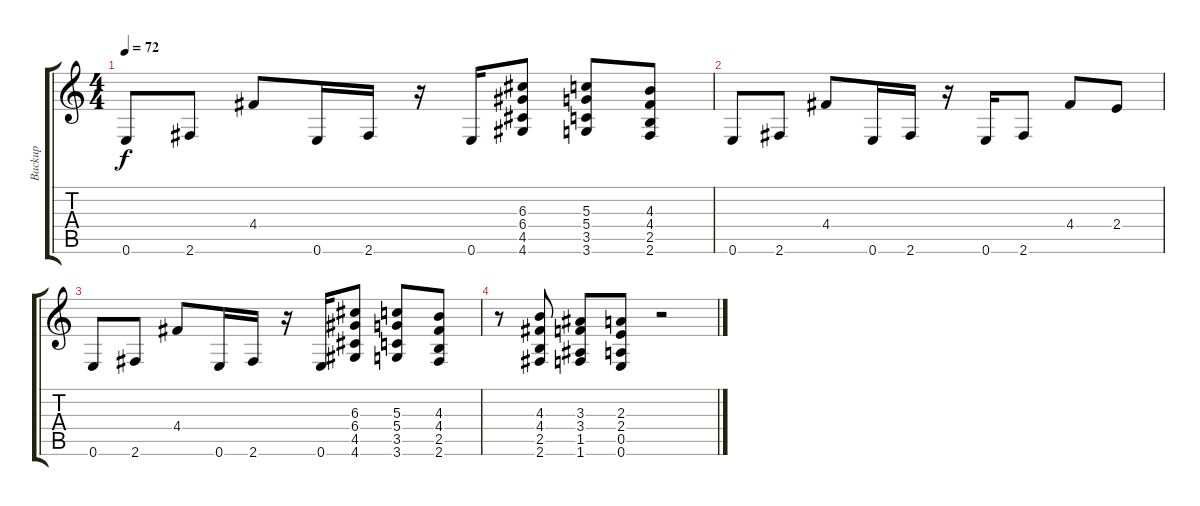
\track ("Backup" "Backup") {mute instrument overdrivenguitar}
\staff {score tabs}
\tuning (E4 B3 G3 D3 A2 E2) {hide}
\ts (4 4)
\tempo 72
\clef g2
\ks c
0.6.8{dy f} 2.6.8 4.4.8 0.6.16 2.6.16 r.16 0.6.16 (6.3 6.4 4.5 4.6).8 (5.3 5.4 3.5 3.6).8 (4.3 4.4 2.5 2.6).8 |
0.6.8 2.6.8 4.4.8 0.6.16 2.6.16 r.16 0.6.16 2.6.8 4.4.8 2.4.8 |
0.6.8 2.6.8 4.4.8 0.6.16 2.6.16 r.16 0.6.16 (6.3 6.4 4.5 4.6).8 (5.3 5.4 3.5 3.6).8 (4.3 4.4 2.5 2.6).8 |
r.8 (4.3 4.4 2.5 2.6).8 (3.3 3.4 1.5 1.6).8 (2.3 2.4 0.5 0.6).8 r.2
